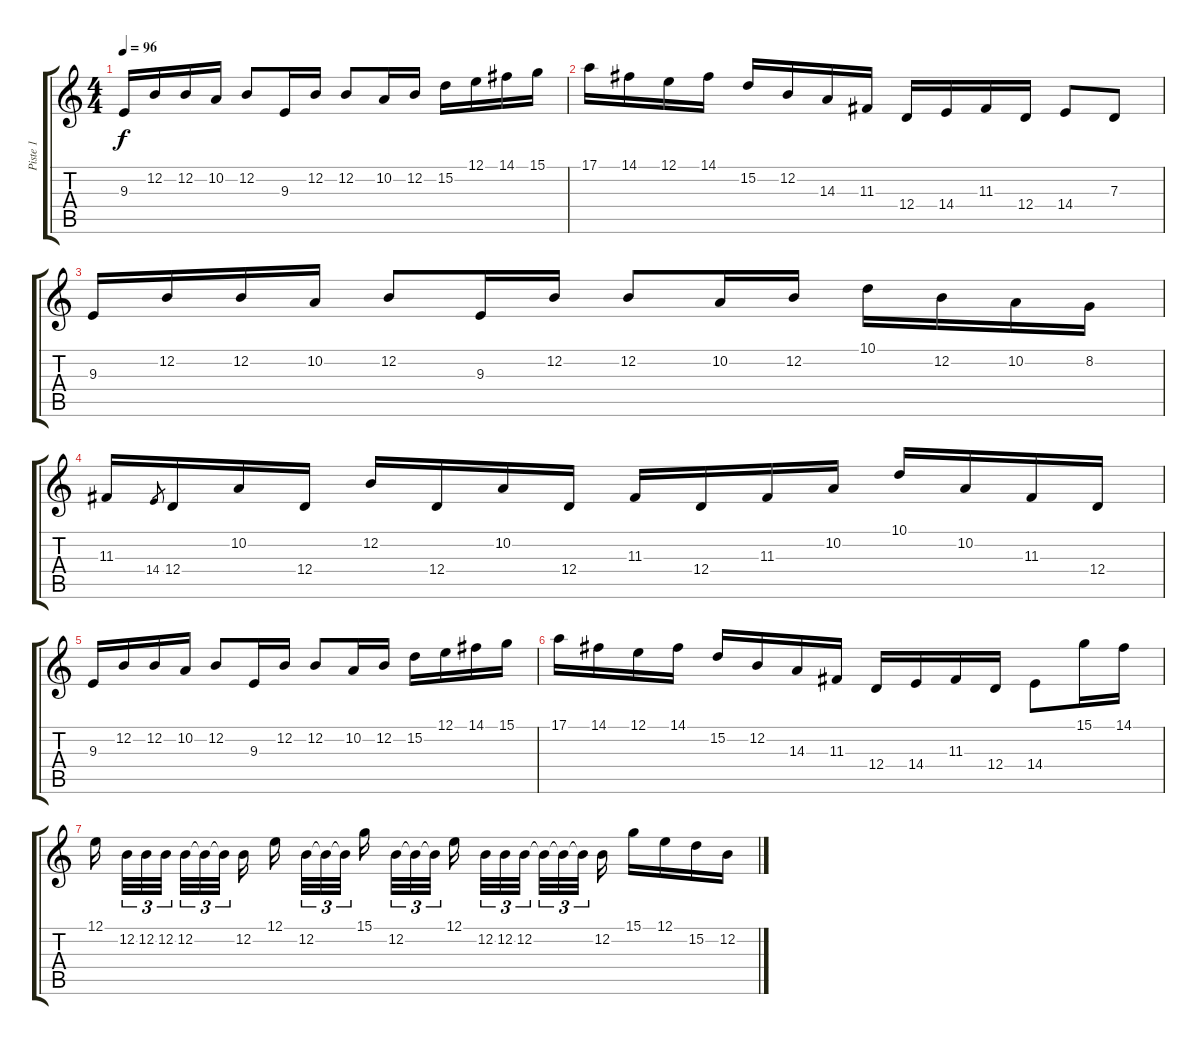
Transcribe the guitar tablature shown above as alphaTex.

\track ("Piste 1" "Piste 1") {instrument violin}
\staff {score tabs}
\tuning (E4 B3 G3 D3 A2 E2) {hide}
\ts (4 4)
\tempo 96
\clef g2
\ks c
9.3.16{dy f} 12.2.16 12.2.16 10.2.16 12.2.8 9.3.16 12.2.16 12.2.8 10.2.16 12.2.16 15.2.16 12.1.16 14.1.16 15.1.16 |
17.1.16 14.1.16 12.1.16 14.1.16 15.2.16 12.2.16 14.3.16 11.3.16 12.4.16 14.4.16 11.3.16 12.4.16 14.4.8 7.3.8 |
9.3.16 12.2.16 12.2.16 10.2.16 12.2.8 9.3.16 12.2.16 12.2.8 10.2.16 12.2.16 10.1.16 12.2.16 10.2.16 8.2.16 |
11.3.16 14.4.8{gr} 12.4.16 10.2.16 12.4.16 12.2.16 12.4.16 10.2.16 12.4.16 11.3.16 12.4.16 11.3.16 10.2.16 10.1.16 10.2.16 11.3.16 12.4.16 |
9.3.16 12.2.16 12.2.16 10.2.16 12.2.8 9.3.16 12.2.16 12.2.8 10.2.16 12.2.16 15.2.16 12.1.16 14.1.16 15.1.16 |
17.1.16 14.1.16 12.1.16 14.1.16 15.2.16 12.2.16 14.3.16 11.3.16 12.4.16 14.4.16 11.3.16 12.4.16 14.4.8 15.1.16 14.1.16 |
12.1.16 12.2.32{tu (3 2)} 12.2.32{tu (3 2)} 12.2.32{tu (3 2)} 12.2.32{tu (3 2)} 12.2{t}.32{tu (3 2)} 12.2{t}.32{tu (3 2)} 12.2.16 12.1.16 12.2.32{tu (3 2)} 12.2{t}.32{tu (3 2)} 12.2{t}.32{tu (3 2)} 15.1.16 12.2.32{tu (3 2)} 12.2{t}.32{tu (3 2)} 12.2{t}.32{tu (3 2)} 12.1.16 12.2.32{tu (3 2)} 12.2.32{tu (3 2)} 12.2.32{tu (3 2)} 12.2{t}.32{tu (3 2)} 12.2{t}.32{tu (3 2)} 12.2{t}.32{tu (3 2)} 12.2.16 15.1.16 12.1.16 15.2.16 12.2.16
